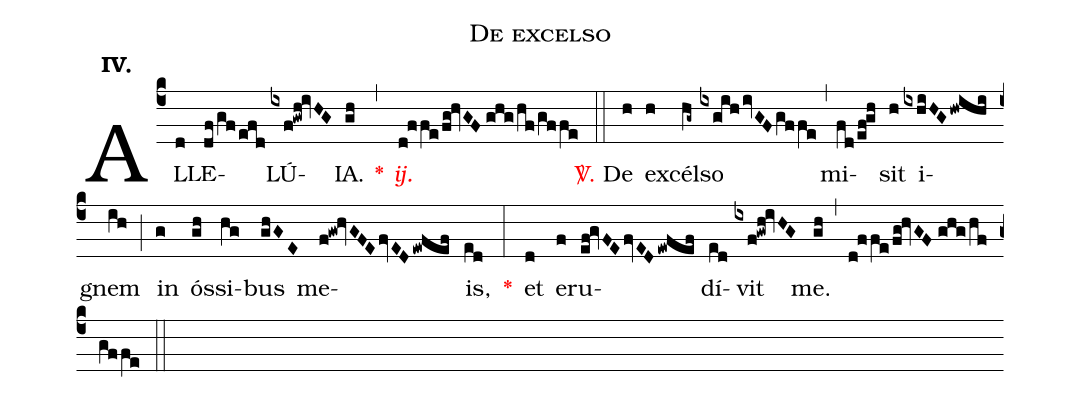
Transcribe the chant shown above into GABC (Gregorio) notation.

name:De excelso;
mode:IV.;
office-part:Alleluia;
%%
(c4) AL(d)LE(df/gf/efd)LÚ(ixf!gwh!ivHG)IA.(gh) <v>\red{*}</v>(,) <v>\redit{ij.}</v>(d!ffe/fg!hvGF//ghg/hf/gffe) (::) <v>\red{\Vbar.}</v> De(h) ex(h)cél(hg~)so(ixgih/ivGF/gffe) (,) mi(fd/ef!gh)sit(h) i(ixhiHG/hwihi)gnem(ih) (;) in(g) ós(gh)si(hg)bus(ghGE) me(f!gw!hvGFE/fvED/ewfef)is,(ed) <v>\red{*}</v>(:) et(d) e(f)ru(ef!gvFE/fvED/ewfef)dí(ed)vit(ixf!gwh!ivHG) me.(gh) (,) (d!ffe/fg!hvGF//ghg/hf/gffe) (::)
